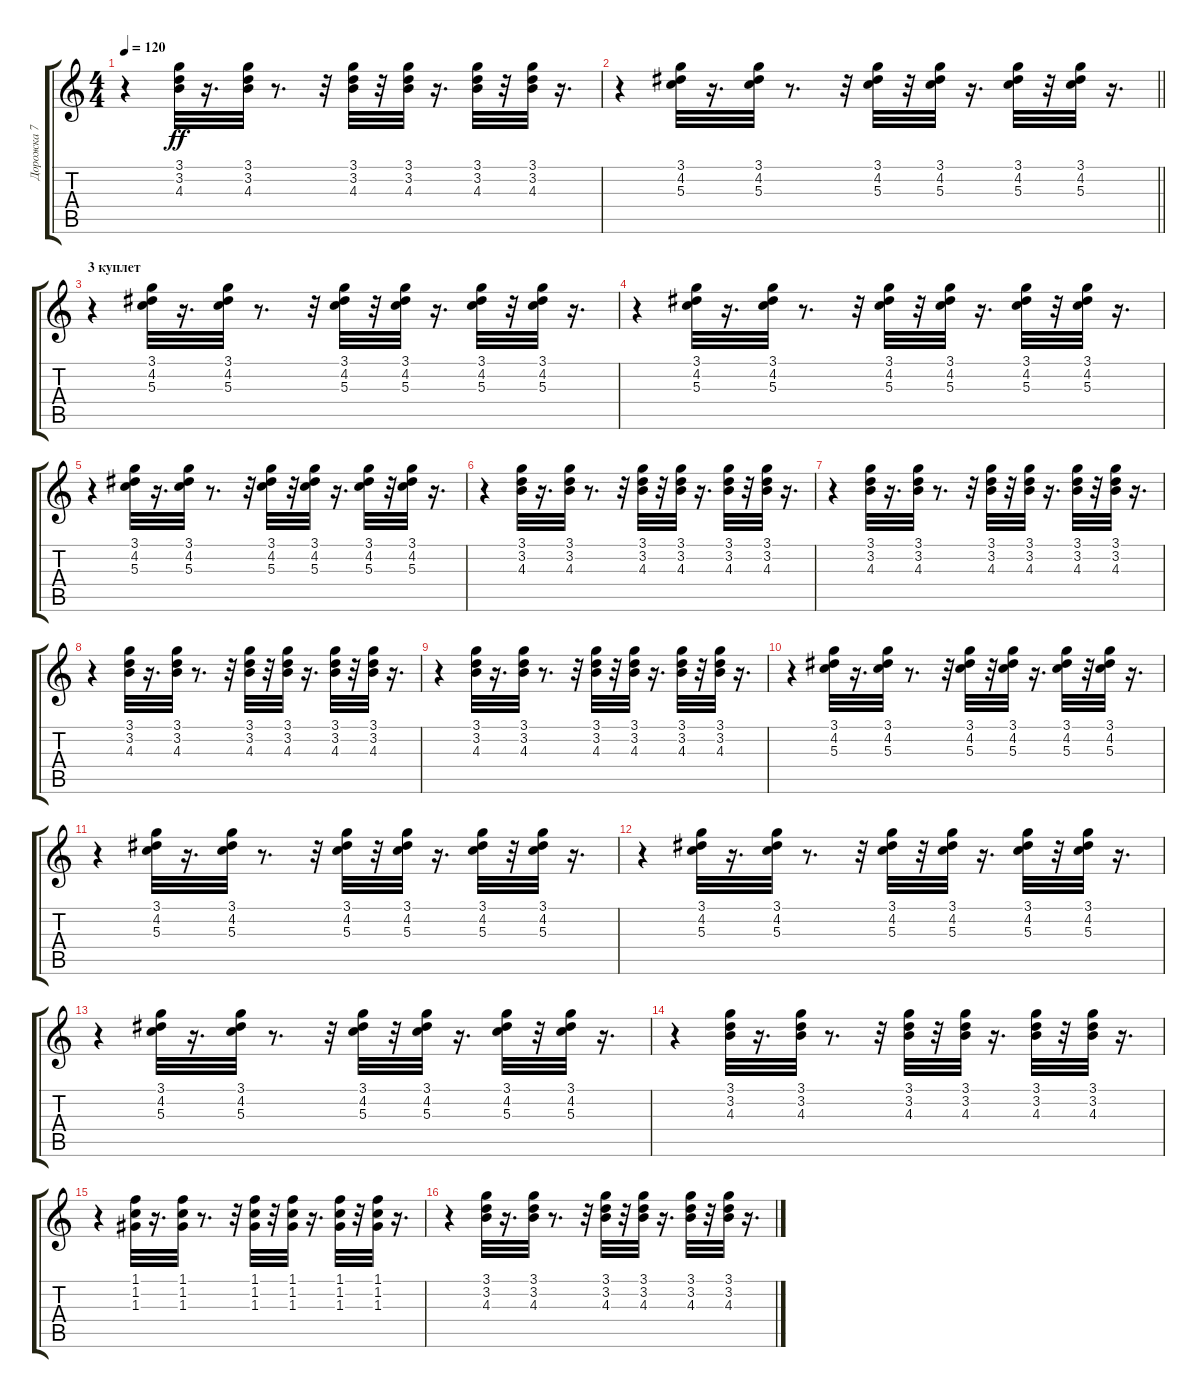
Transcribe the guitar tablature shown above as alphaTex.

\track ("Дорожка 7" "Дорожка 7") {instrument synthbass1}
\staff {score tabs}
\tuning (E4 B3 G3 D3 A2 E2) {hide}
\ts (4 4)
\tempo 120
\clef g2
\ks c
r.4{dy ff} (3.1 3.2 4.3).32{balance 8} r.16{d} (3.1 3.2 4.3).32 r.8{d} r.32 (3.1 3.2 4.3).32 r.32 (3.1 3.2 4.3).32 r.16{d} (3.1 3.2 4.3).32 r.32 (3.1 3.2 4.3).32 r.16{d} |
\barLineRight lightlight
r.4 (3.1 4.2 5.3).32{balance 8} r.16{d} (3.1 4.2 5.3).32 r.8{d} r.32 (3.1 4.2 5.3).32 r.32 (3.1 4.2 5.3).32 r.16{d} (3.1 4.2 5.3).32 r.32 (3.1 4.2 5.3).32 r.16{d} |
\section ("" "3 куплет")
r.4 (3.1 4.2 5.3).32{balance 8} r.16{d} (3.1 4.2 5.3).32 r.8{d} r.32 (3.1 4.2 5.3).32 r.32 (3.1 4.2 5.3).32 r.16{d} (3.1 4.2 5.3).32 r.32 (3.1 4.2 5.3).32 r.16{d} |
r.4 (3.1 4.2 5.3).32{balance 8} r.16{d} (3.1 4.2 5.3).32 r.8{d} r.32 (3.1 4.2 5.3).32 r.32 (3.1 4.2 5.3).32 r.16{d} (3.1 4.2 5.3).32 r.32 (3.1 4.2 5.3).32 r.16{d} |
r.4 (3.1 4.2 5.3).32{balance 8} r.16{d} (3.1 4.2 5.3).32 r.8{d} r.32 (3.1 4.2 5.3).32 r.32 (3.1 4.2 5.3).32 r.16{d} (3.1 4.2 5.3).32 r.32 (3.1 4.2 5.3).32 r.16{d} |
r.4 (3.1 3.2 4.3).32{balance 8} r.16{d} (3.1 3.2 4.3).32 r.8{d} r.32 (3.1 3.2 4.3).32 r.32 (3.1 3.2 4.3).32 r.16{d} (3.1 3.2 4.3).32 r.32 (3.1 3.2 4.3).32 r.16{d} |
r.4 (3.1 3.2 4.3).32{balance 8} r.16{d} (3.1 3.2 4.3).32 r.8{d} r.32 (3.1 3.2 4.3).32 r.32 (3.1 3.2 4.3).32 r.16{d} (3.1 3.2 4.3).32 r.32 (3.1 3.2 4.3).32 r.16{d} |
r.4 (3.1 3.2 4.3).32{balance 8} r.16{d} (3.1 3.2 4.3).32 r.8{d} r.32 (3.1 3.2 4.3).32 r.32 (3.1 3.2 4.3).32 r.16{d} (3.1 3.2 4.3).32 r.32 (3.1 3.2 4.3).32 r.16{d} |
r.4 (3.1 3.2 4.3).32{balance 8} r.16{d} (3.1 3.2 4.3).32 r.8{d} r.32 (3.1 3.2 4.3).32 r.32 (3.1 3.2 4.3).32 r.16{d} (3.1 3.2 4.3).32 r.32 (3.1 3.2 4.3).32 r.16{d} |
r.4 (3.1 4.2 5.3).32{balance 8} r.16{d} (3.1 4.2 5.3).32 r.8{d} r.32 (3.1 4.2 5.3).32 r.32 (3.1 4.2 5.3).32 r.16{d} (3.1 4.2 5.3).32 r.32 (3.1 4.2 5.3).32 r.16{d} |
r.4 (3.1 4.2 5.3).32{balance 8} r.16{d} (3.1 4.2 5.3).32 r.8{d} r.32 (3.1 4.2 5.3).32 r.32 (3.1 4.2 5.3).32 r.16{d} (3.1 4.2 5.3).32 r.32 (3.1 4.2 5.3).32 r.16{d} |
r.4 (3.1 4.2 5.3).32{balance 8} r.16{d} (3.1 4.2 5.3).32 r.8{d} r.32 (3.1 4.2 5.3).32 r.32 (3.1 4.2 5.3).32 r.16{d} (3.1 4.2 5.3).32 r.32 (3.1 4.2 5.3).32 r.16{d} |
r.4 (3.1 4.2 5.3).32{balance 8} r.16{d} (3.1 4.2 5.3).32 r.8{d} r.32 (3.1 4.2 5.3).32 r.32 (3.1 4.2 5.3).32 r.16{d} (3.1 4.2 5.3).32 r.32 (3.1 4.2 5.3).32 r.16{d} |
r.4 (3.1 3.2 4.3).32{balance 8} r.16{d} (3.1 3.2 4.3).32 r.8{d} r.32 (3.1 3.2 4.3).32 r.32 (3.1 3.2 4.3).32 r.16{d} (3.1 3.2 4.3).32 r.32 (3.1 3.2 4.3).32 r.16{d} |
r.4 (1.1 1.2 1.3).32{balance 8} r.16{d} (1.1 1.2 1.3).32 r.8{d} r.32 (1.1 1.2 1.3).32 r.32 (1.1 1.2 1.3).32 r.16{d} (1.1 1.2 1.3).32 r.32 (1.1 1.2 1.3).32 r.16{d} |
r.4 (3.1 3.2 4.3).32{balance 8} r.16{d} (3.1 3.2 4.3).32 r.8{d} r.32 (3.1 3.2 4.3).32 r.32 (3.1 3.2 4.3).32 r.16{d} (3.1 3.2 4.3).32 r.32 (3.1 3.2 4.3).32 r.16{d}
